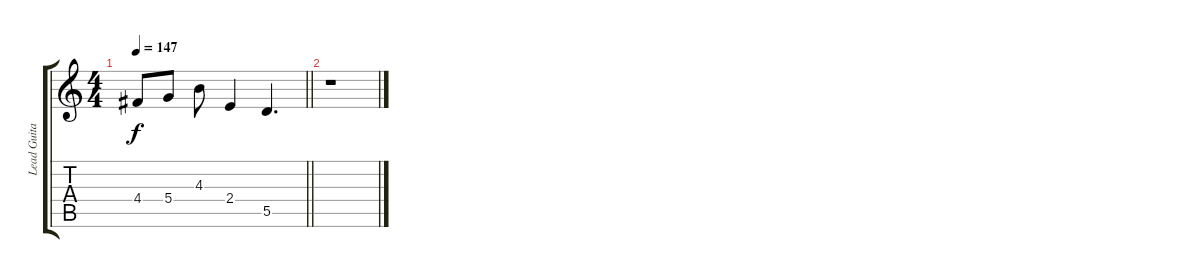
\track ("Lead Guitar" "Lead Guita") {instrument distortionguitar}
\staff {score tabs}
\tuning (E4 B3 G3 D3 A2 E2) {hide}
\ts (4 4)
\tempo 147
\clef g2
\barLineRight lightlight
\ks c
4.4{t}.8{dy f} 5.4.8 4.3.8 2.4.4 5.5.4{d} |
r.1
